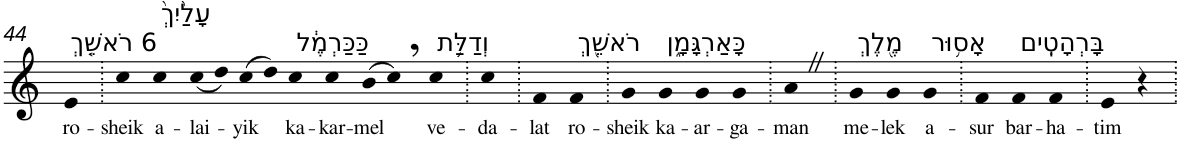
**kern	**text
*part1	*part1
*staff1	*staff1
*I"Piano	*
*I'Pno	*
!!LO:PB:g=z
*clefG2	*
*k[]	*
=44	=44
!LO:TX:a:t=6 רֹאשֵׁ֤ךְ	!
!	!LO:LY:b
4e	ro-
=45.	=45.
!	!LO:LY:b
4cc	-sheik
!LO:TX:a:t=עָלַ֙יִךְ֙	!
!	!LO:LY:b
4cc	a-
!	!LO:LY:b
(<8cc	-lai-
8dd)	.
!	!LO:LY:b
(>8cc	-yik
8dd)	.
!LO:TX:a:t=כַּכַּרְמֶ֔ל	!
!	!LO:LY:b
4cc	ka-
!	!LO:LY:b
4cc	-kar-
!	!LO:LY:b
(>8b	-mel
8cc,)	.
!LO:TX:a:t=וְדַלַּ֥ת	!
!	!LO:LY:b
4cc	ve-
=46.	=46.
!	!LO:LY:b
4cc	-da-
=47.	=47.
!	!LO:LY:b
4f	-lat
!LO:TX:a:t=רֹאשֵׁ֖ךְ	!
!	!LO:LY:b
4f	ro-
=48.	=48.
!	!LO:LY:b
4g	-sheik
!LO:TX:a:t=כָּאַרְגָּמָ֑ן	!
!	!LO:LY:b
4g	ka-
!	!LO:LY:b
4g	-ar-
!	!LO:LY:b
4g	-ga-
=49.	=49.
!	!LO:LY:b
4aZ	-man
=50.	=50.
!LO:TX:a:t=מֶ֖לֶךְ	!
!	!LO:LY:b
4g	me-
!	!LO:LY:b
4g	-lek
!LO:TX:a:t=אָס֥וּר	!
!	!LO:LY:b
4g	a-
=51.	=51.
!	!LO:LY:b
4f	-sur
!LO:TX:a:t=בָּרְהָטִֽים	!
!	!LO:LY:b
4f	bar-
!	!LO:LY:b
4f	-ha-
=52.	=52.
!	!LO:LY:b
4e	-tim
4r	.
=.	=.
*-	*-
